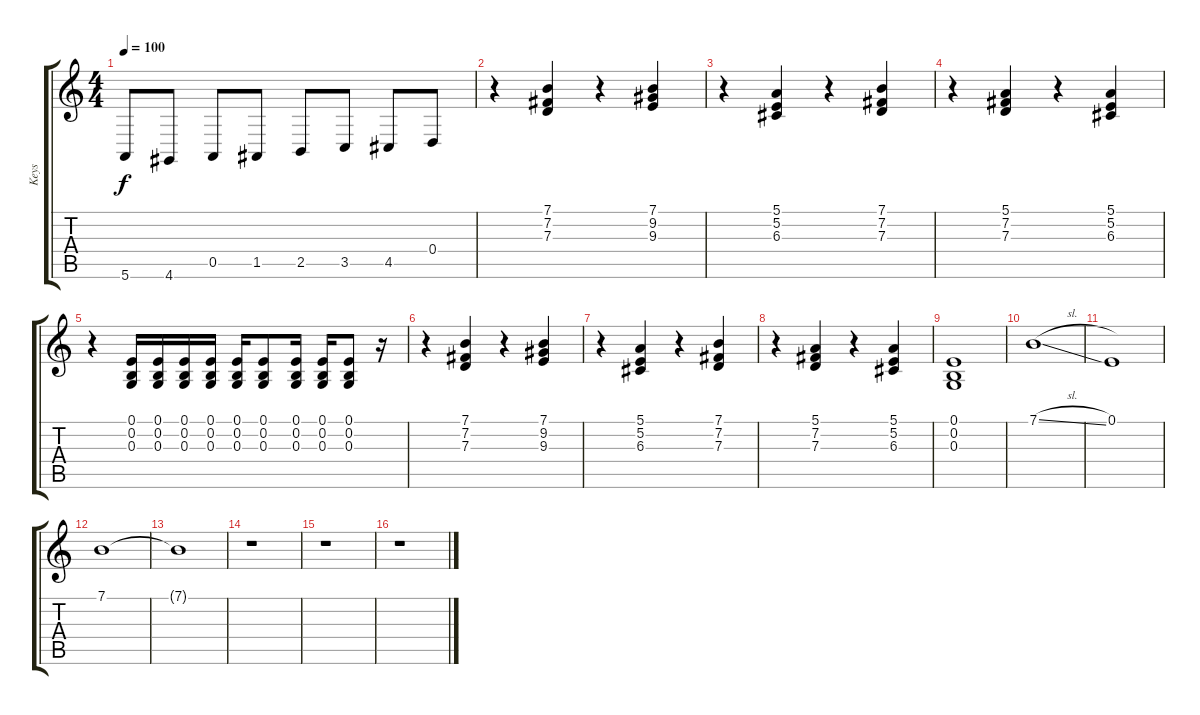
\track ("Keys" "Keys") {instrument percussiveorgan}
\staff {score tabs}
\tuning (E4 B3 G3 D3 A2 E2) {hide}
\ts (4 4)
\tempo 100
\clef g2
\ks c
5.6.8{dy f} 4.6.8 0.5.8 1.5.8 2.5.8 3.5.8 4.5.8 0.4.8 |
r.4 (7.1 7.2 7.3).4 r.4 (7.1 9.2 9.3).4 |
r.4 (5.1 5.2 6.3).4 r.4 (7.1 7.2 7.3).4 |
r.4 (5.1 7.2 7.3).4 r.4 (5.1 5.2 6.3).4 |
r.4 (0.1 0.2 0.3).16 (0.1 0.2 0.3).16 (0.1 0.2 0.3).16 (0.1 0.2 0.3).16 (0.1 0.2 0.3).16 (0.1 0.2 0.3).8 (0.1 0.2 0.3).16 (0.1 0.2 0.3).16 (0.1 0.2 0.3).8 r.16 |
r.4 (7.1 7.2 7.3).4 r.4 (7.1 9.2 9.3).4 |
r.4 (5.1 5.2 6.3).4 r.4 (7.1 7.2 7.3).4 |
r.4 (5.1 7.2 7.3).4 r.4 (5.1 5.2 6.3).4 |
(0.1 0.2 0.3).1 |
7.1{sl}.1 |
0.1.1 |
7.1.1 |
7.1{t}.1 |
r.1 |
r.1 |
r.1
